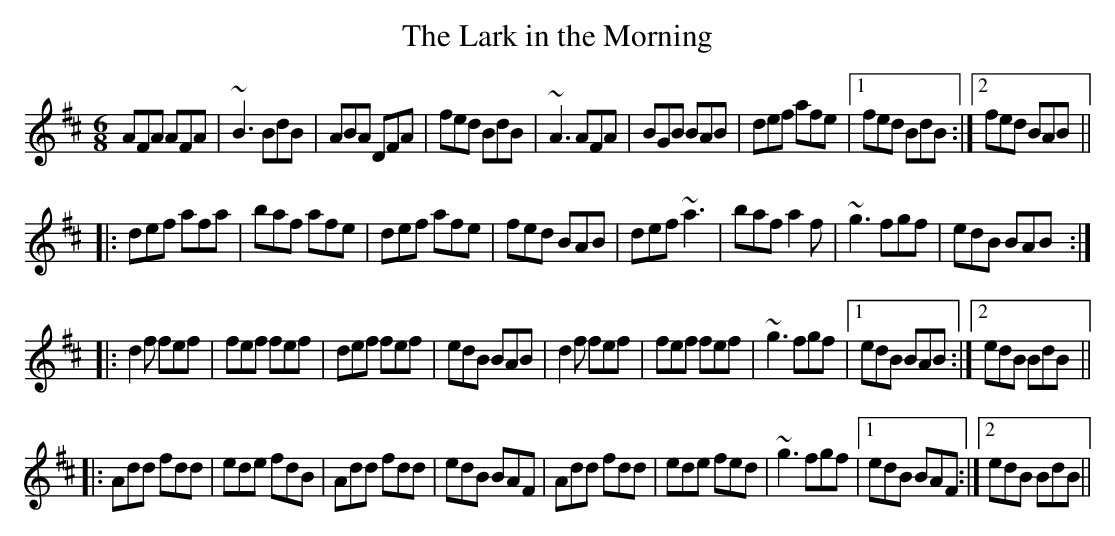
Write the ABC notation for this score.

X:1
T:Lark in the Morning, The
M:6/8
K:D
AFA AFA|~B3 BdB|ABA DFA|fed BdB|~A3 AFA|BGB BAB|def afe|1 fed BdB:|2 fed BAB||
|:def afa|baf afe|def afe|fed BAB|def ~a3|baf a2f|~g3 fgf|edB BAB:|
|:d2f fef|fef fef|def fef|edB BAB|d2f fef|fef fef|~g3 fgf|1 edB BAB:|2 edB BdB||
|:Add fdd|ede fdB|Add fdd|edB BAF|Add fdd|ede fed|~g3 fgf|1 edB BAF:|2 edB BdB||
